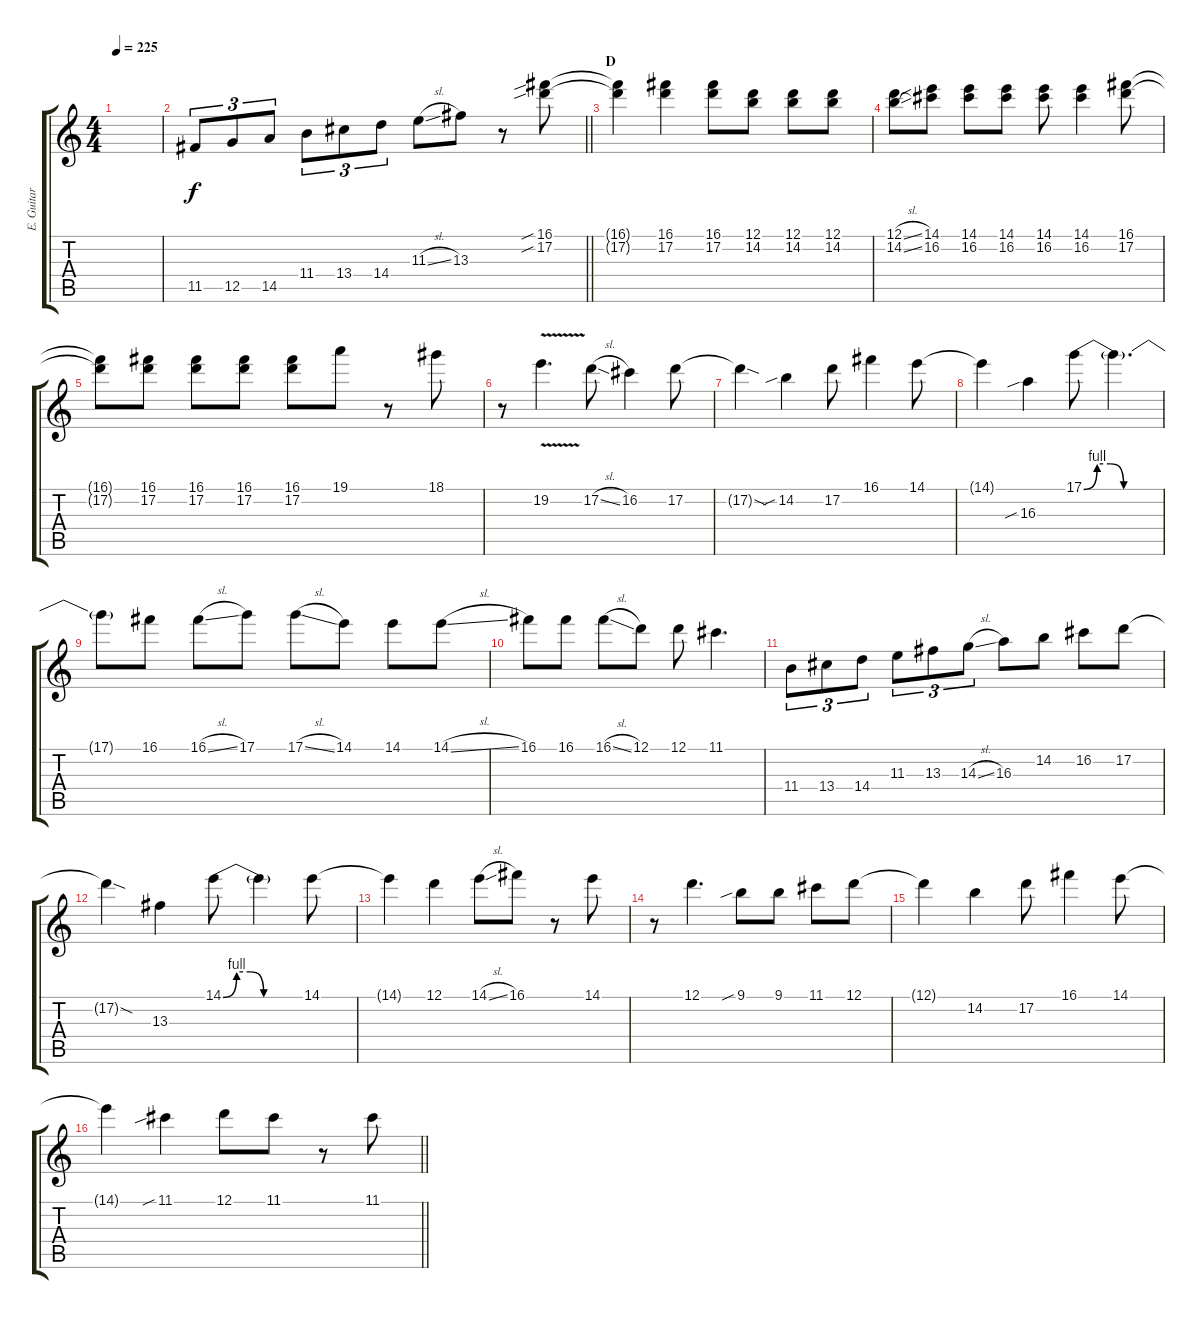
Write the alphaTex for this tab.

\track ("E. Guitar III" "E. Guitar ") {instrument overdrivenguitar}
\staff {score tabs}
\tuning (D4 A3 F3 C3 G2 C2) {hide}
\ts (4 4)
\tempo 225
\clef g2
\ks c
|
\barLineRight lightlight
11.5.8{tu (3 2)} 12.5.8{tu (3 2)} 14.5.8{tu (3 2)} 11.4.8{tu (3 2)} 13.4.8{tu (3 2)} 14.4.8{tu (3 2)} 11.3{sl}.8 13.3.8 r.8 (16.1{sib} 17.2{sib}).8 |
\section ("" "D")
(16.1{t} 17.2{t}).4 (16.1 17.2).4 (16.1 17.2).8 (12.1 14.2).8 (12.1 14.2).8 (12.1 14.2).8 |
(12.1{sl} 14.2{sl}).8 (14.1 16.2).8 (14.1 16.2).8 (14.1 16.2).8 (14.1 16.2).8 (14.1 16.2).4 (16.1 17.2).8 |
(16.1{t} 17.2{t}).8 (16.1 17.2).8 (16.1 17.2).8 (16.1 17.2).8 (16.1 17.2).8 19.1.8 r.8 18.1.8 |
r.8 19.2{v}.4{d} 17.2{sl}.8 16.2.4 17.2.8 |
17.2{sod t}.4 14.2{sib}.4 17.2.8 16.1.4 14.1.8 |
14.1{t}.4 16.3{sib}.4 17.1{be (custom 0 0 10 4 20 4 30 0 60 0)}.8 17.1{t}.4{d} |
17.1{t}.8 16.1.8 16.1{sl}.8 17.1.8 17.1{sl}.8 14.1.8 14.1.8 14.1{sl}.8 |
16.1.8 16.1.8 16.1{sl}.8 12.1.8 12.1.8 11.1.4{d} |
11.4.8{tu (3 2)} 13.4.8{tu (3 2)} 14.4.8{tu (3 2)} 11.3.8{tu (3 2)} 13.3.8{tu (3 2)} 14.3{sl}.8{tu (3 2)} 16.3.8 14.2.8 16.2.8 17.2.8 |
17.2{sod t}.4 13.3.4 14.1{be (custom 0 0 10 4 20 4 30 0 60 0)}.8 14.1{t}.4 14.1.8 |
14.1{t}.4 12.1.4 14.1{sl}.8 16.1.8 r.8 14.1.8 |
r.8 12.1.4{d} 9.1{sib}.8 9.1.8 11.1.8 12.1.8 |
12.1{t}.4 14.2.4 17.2.8 16.1.4 14.1.8 |
\barLineRight lightlight
14.1{t}.4 11.1{sib}.4 12.1.8 11.1.8 r.8 11.1.8
